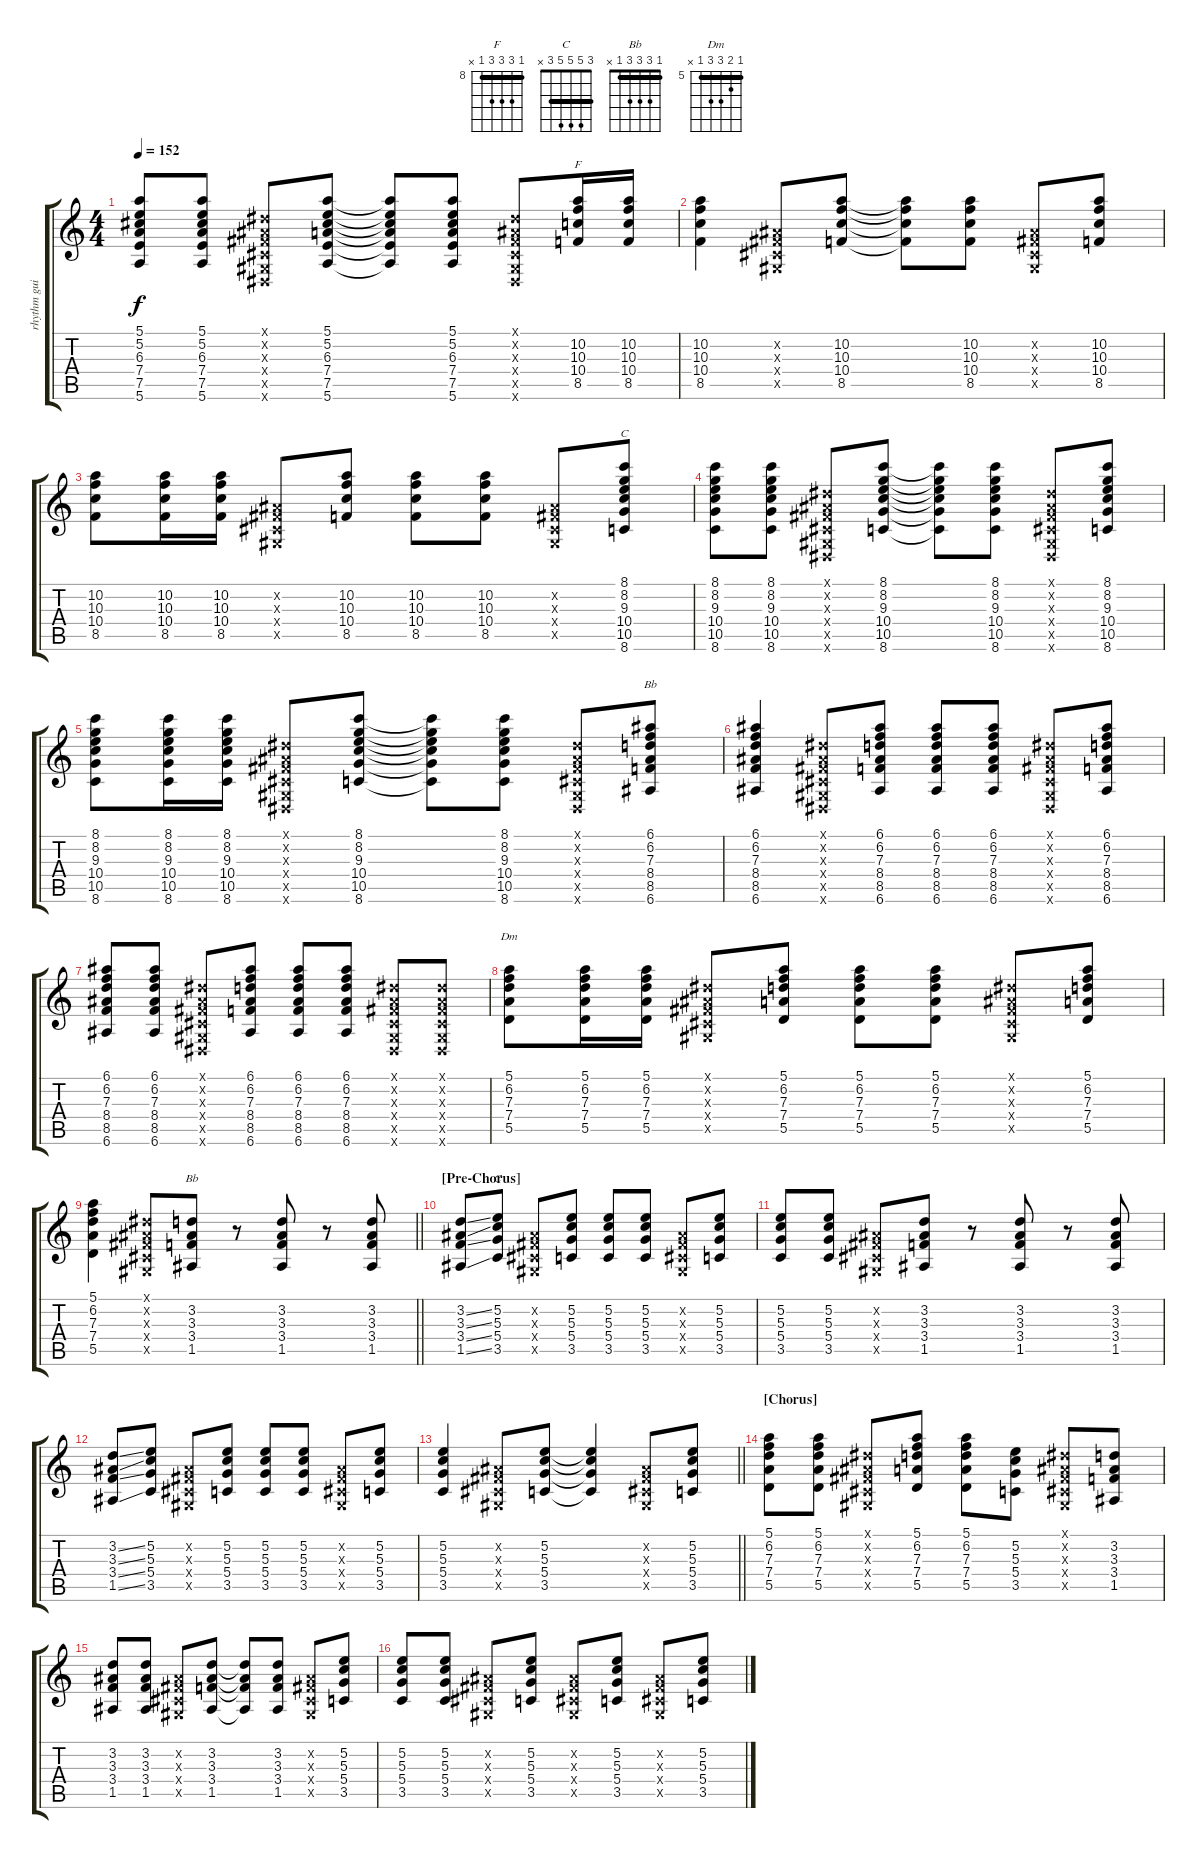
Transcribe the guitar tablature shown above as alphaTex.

\track ("rhythm guitar" "rhythm gui") {instrument electricguitarjazz}
\staff {score tabs}
\tuning (E4 B3 G3 D3 A2 E2) {hide}
\chord ("F" 8 10 10 10 8 x) {firstfret 8 barre 8}
\chord ("C" 8 8 9 10 10 8) {firstfret 8 barre 8}
\chord ("Bb" 6 6 7 8 8 6) {firstfret 6 barre 6}
\chord ("Dm" 5 6 7 7 5 x) {firstfret 5 barre 5}
\chord ("Bb" 1 3 3 3 1 x) {barre 1}
\chord ("C" 3 5 5 5 3 x) {barre 3}
\ts (4 4)
\tempo 152
\clef g2
\ks c
(5.1 5.2 6.3 7.4 7.5 5.6).8{dy f} (5.1 5.2 6.3 7.4 7.5 5.6).8 (-1.1{x} -1.2{x} -1.3{x} -1.4{x} -1.5{x} -1.6{x}).8 (5.1 5.2 6.3 7.4 7.5 5.6).8 (5.1{t} 5.2{t} 6.3{t} 7.4{t} 7.5{t} 5.6{t}).8 (5.1 5.2 6.3 7.4 7.5 5.6).8 (-1.1{x} -1.2{x} -1.3{x} -1.4{x} -1.5{x} -1.6{x}).8 (10.2 10.3 10.4 8.5).16{ch "F"} (10.2 10.3 10.4 8.5).16 |
(10.2 10.3 10.4 8.5).4 (-1.2{x} -1.3{x} -1.4{x} -1.5{x}).8 (10.2 10.3 10.4 8.5).8 (10.2{t} 10.3{t} 10.4{t} 8.5{t}).8 (10.2 10.3 10.4 8.5).8 (-1.2{x} -1.3{x} -1.4{x} -1.5{x}).8 (10.2 10.3 10.4 8.5).8 |
(10.2 10.3 10.4 8.5).8 (10.2 10.3 10.4 8.5).16 (10.2 10.3 10.4 8.5).16 (-1.2{x} -1.3{x} -1.4{x} -1.5{x}).8 (10.2 10.3 10.4 8.5).8 (10.2 10.3 10.4 8.5).8 (10.2 10.3 10.4 8.5).8 (-1.2{x} -1.3{x} -1.4{x} -1.5{x}).8 (8.1 8.2 9.3 10.4 10.5 8.6).8{ch "C"} |
(8.1 8.2 9.3 10.4 10.5 8.6).8 (8.1 8.2 9.3 10.4 10.5 8.6).8 (-1.1{x} -1.2{x} -1.3{x} -1.4{x} -1.5{x} -1.6{x}).8 (8.1 8.2 9.3 10.4 10.5 8.6).8 (8.1{t} 8.2{t} 9.3{t} 10.4{t} 10.5{t} 8.6{t}).8 (8.1 8.2 9.3 10.4 10.5 8.6).8 (-1.1{x} -1.2{x} -1.3{x} -1.4{x} -1.5{x} -1.6{x}).8 (8.1 8.2 9.3 10.4 10.5 8.6).8 |
(8.1 8.2 9.3 10.4 10.5 8.6).8 (8.1 8.2 9.3 10.4 10.5 8.6).16 (8.1 8.2 9.3 10.4 10.5 8.6).16 (-1.1{x} -1.2{x} -1.3{x} -1.4{x} -1.5{x} -1.6{x}).8 (8.1 8.2 9.3 10.4 10.5 8.6).8 (8.1{t} 8.2{t} 9.3{t} 10.4{t} 10.5{t} 8.6{t}).8 (8.1 8.2 9.3 10.4 10.5 8.6).8 (-1.1{x} -1.2{x} -1.3{x} -1.4{x} -1.5{x} -1.6{x}).8 (6.1 6.2 7.3 8.4 8.5 6.6).8{ch "Bb"} |
(6.1 6.2 7.3 8.4 8.5 6.6).4 (-1.1{x} -1.2{x} -1.3{x} -1.4{x} -1.5{x} -1.6{x}).8 (6.1 6.2 7.3 8.4 8.5 6.6).8 (6.1 6.2 7.3 8.4 8.5 6.6).8 (6.1 6.2 7.3 8.4 8.5 6.6).8 (-1.1{x} -1.2{x} -1.3{x} -1.4{x} -1.5{x} -1.6{x}).8 (6.1 6.2 7.3 8.4 8.5 6.6).8 |
(6.1 6.2 7.3 8.4 8.5 6.6).8 (6.1 6.2 7.3 8.4 8.5 6.6).8 (-1.1{x} -1.2{x} -1.3{x} -1.4{x} -1.5{x} -1.6{x}).8 (6.1 6.2 7.3 8.4 8.5 6.6).8 (6.1 6.2 7.3 8.4 8.5 6.6).8 (6.1 6.2 7.3 8.4 8.5 6.6).8 (-1.1{x} -1.2{x} -1.3{x} -1.4{x} -1.5{x} -1.6{x}).8 (-1.1{x} -1.2{x} -1.3{x} -1.4{x} -1.5{x} -1.6{x}).8 |
(5.1 6.2 7.3 7.4 5.5).8{ch "Dm"} (5.1 6.2 7.3 7.4 5.5).16 (5.1 6.2 7.3 7.4 5.5).16 (-1.1{x} -1.2{x} -1.3{x} -1.4{x} -1.5{x}).8 (5.1 6.2 7.3 7.4 5.5).8 (5.1 6.2 7.3 7.4 5.5).8 (5.1 6.2 7.3 7.4 5.5).8 (-1.1{x} -1.2{x} -1.3{x} -1.4{x} -1.5{x}).8 (5.1 6.2 7.3 7.4 5.5).8 |
\barLineRight lightlight
(5.1 6.2 7.3 7.4 5.5).4 (-1.1{x} -1.2{x} -1.3{x} -1.4{x} -1.5{x}).8 (3.2 3.3 3.4 1.5).8{ch "Bb"} r.8 (3.2 3.3 3.4 1.5).8 r.8 (3.2 3.3 3.4 1.5).8 |
\section ("" "[Pre-Chorus]")
(3.2{ss} 3.3{ss} 3.4{ss} 1.5{ss}).8 (5.2 5.3 5.4 3.5).8{ch "C"} (-1.2{x} -1.3{x} -1.4{x} -1.5{x}).8 (5.2 5.3 5.4 3.5).8 (5.2 5.3 5.4 3.5).8 (5.2 5.3 5.4 3.5).8 (-1.2{x} -1.3{x} -1.4{x} -1.5{x}).8 (5.2 5.3 5.4 3.5).8 |
(5.2 5.3 5.4 3.5).8 (5.2 5.3 5.4 3.5).8 (-1.2{x} -1.3{x} -1.4{x} -1.5{x}).8 (3.2 3.3 3.4 1.5).8 r.8 (3.2 3.3 3.4 1.5).8 r.8 (3.2 3.3 3.4 1.5).8 |
(3.2{ss} 3.3{ss} 3.4{ss} 1.5{ss}).8 (5.2 5.3 5.4 3.5).8 (-1.2{x} -1.3{x} -1.4{x} -1.5{x}).8 (5.2 5.3 5.4 3.5).8 (5.2 5.3 5.4 3.5).8 (5.2 5.3 5.4 3.5).8 (-1.2{x} -1.3{x} -1.4{x} -1.5{x}).8 (5.2 5.3 5.4 3.5).8 |
\barLineRight lightlight
(5.2 5.3 5.4 3.5).4 (-1.2{x} -1.3{x} -1.4{x} -1.5{x}).8 (5.2 5.3 5.4 3.5).8 (5.2{t} 5.3{t} 5.4{t} 3.5{t}).4 (-1.2{x} -1.3{x} -1.4{x} -1.5{x}).8 (5.2 5.3 5.4 3.5).8 |
\section ("" "[Chorus]")
(5.1 6.2 7.3 7.4 5.5).8 (5.1 6.2 7.3 7.4 5.5).8 (-1.1{x} -1.2{x} -1.3{x} -1.4{x} -1.5{x}).8 (5.1 6.2 7.3 7.4 5.5).8 (5.1 6.2 7.3 7.4 5.5).8 (5.2 5.3 5.4 3.5).8 (-1.1{x} -1.2{x} -1.3{x} -1.4{x} -1.5{x}).8 (3.2 3.3 3.4 1.5).8 |
(3.2 3.3 3.4 1.5).8 (3.2 3.3 3.4 1.5).8 (-1.2{x} -1.3{x} -1.4{x} -1.5{x}).8 (3.2 3.3 3.4 1.5).8 (3.2{t} 3.3{t} 3.4{t} 1.5{t}).8 (3.2 3.3 3.4 1.5).8 (-1.2{x} -1.3{x} -1.4{x} -1.5{x}).8 (5.2 5.3 5.4 3.5).8 |
(5.2 5.3 5.4 3.5).8 (5.2 5.3 5.4 3.5).8 (-1.2{x} -1.3{x} -1.4{x} -1.5{x}).8 (5.2 5.3 5.4 3.5).8 (-1.2{x} -1.3{x} -1.4{x} -1.5{x}).8 (5.2 5.3 5.4 3.5).8 (-1.2{x} -1.3{x} -1.4{x} -1.5{x}).8 (5.2 5.3 5.4 3.5).8
